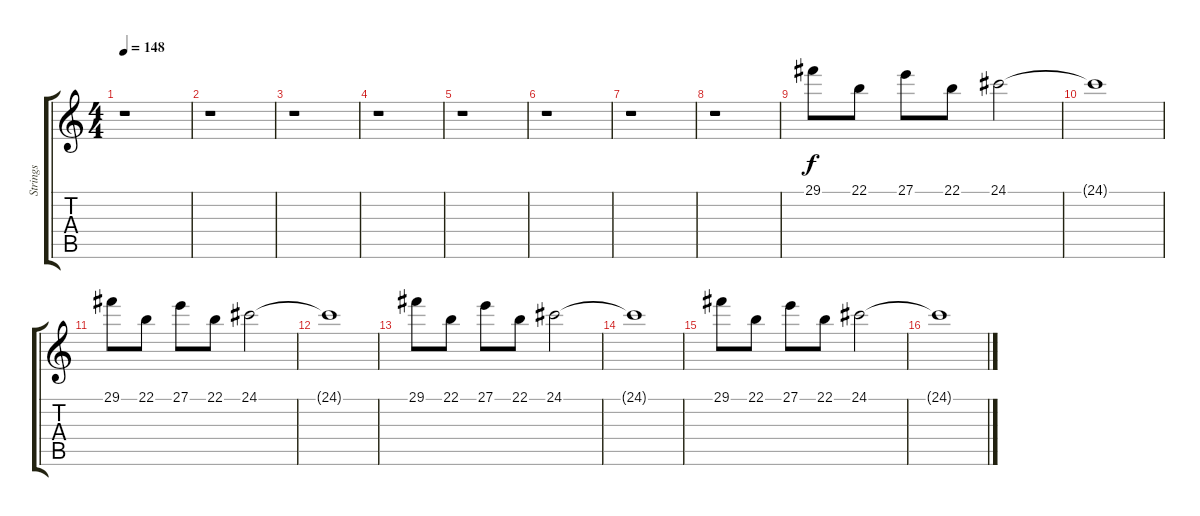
\track ("Strings" "Strings") {instrument stringensemble1}
\staff {score tabs}
\tuning (Db4 Ab3 E3 B2 Gb2 Db2) {hide}
\ts (4 4)
\tempo 148
\clef g2
\ks c
r.1{dy f} |
r.1 |
r.1 |
r.1 |
r.1 |
r.1 |
r.1 |
r.1 |
29.1.8{volume 10 instrument stringensemble1} 22.1.8 27.1.8 22.1.8 24.1.2 |
24.1{t}.1 |
29.1.8 22.1.8 27.1.8 22.1.8 24.1.2 |
24.1{t}.1 |
29.1.8 22.1.8 27.1.8 22.1.8 24.1.2 |
24.1{t}.1 |
29.1.8 22.1.8 27.1.8 22.1.8 24.1.2 |
24.1{t}.1
